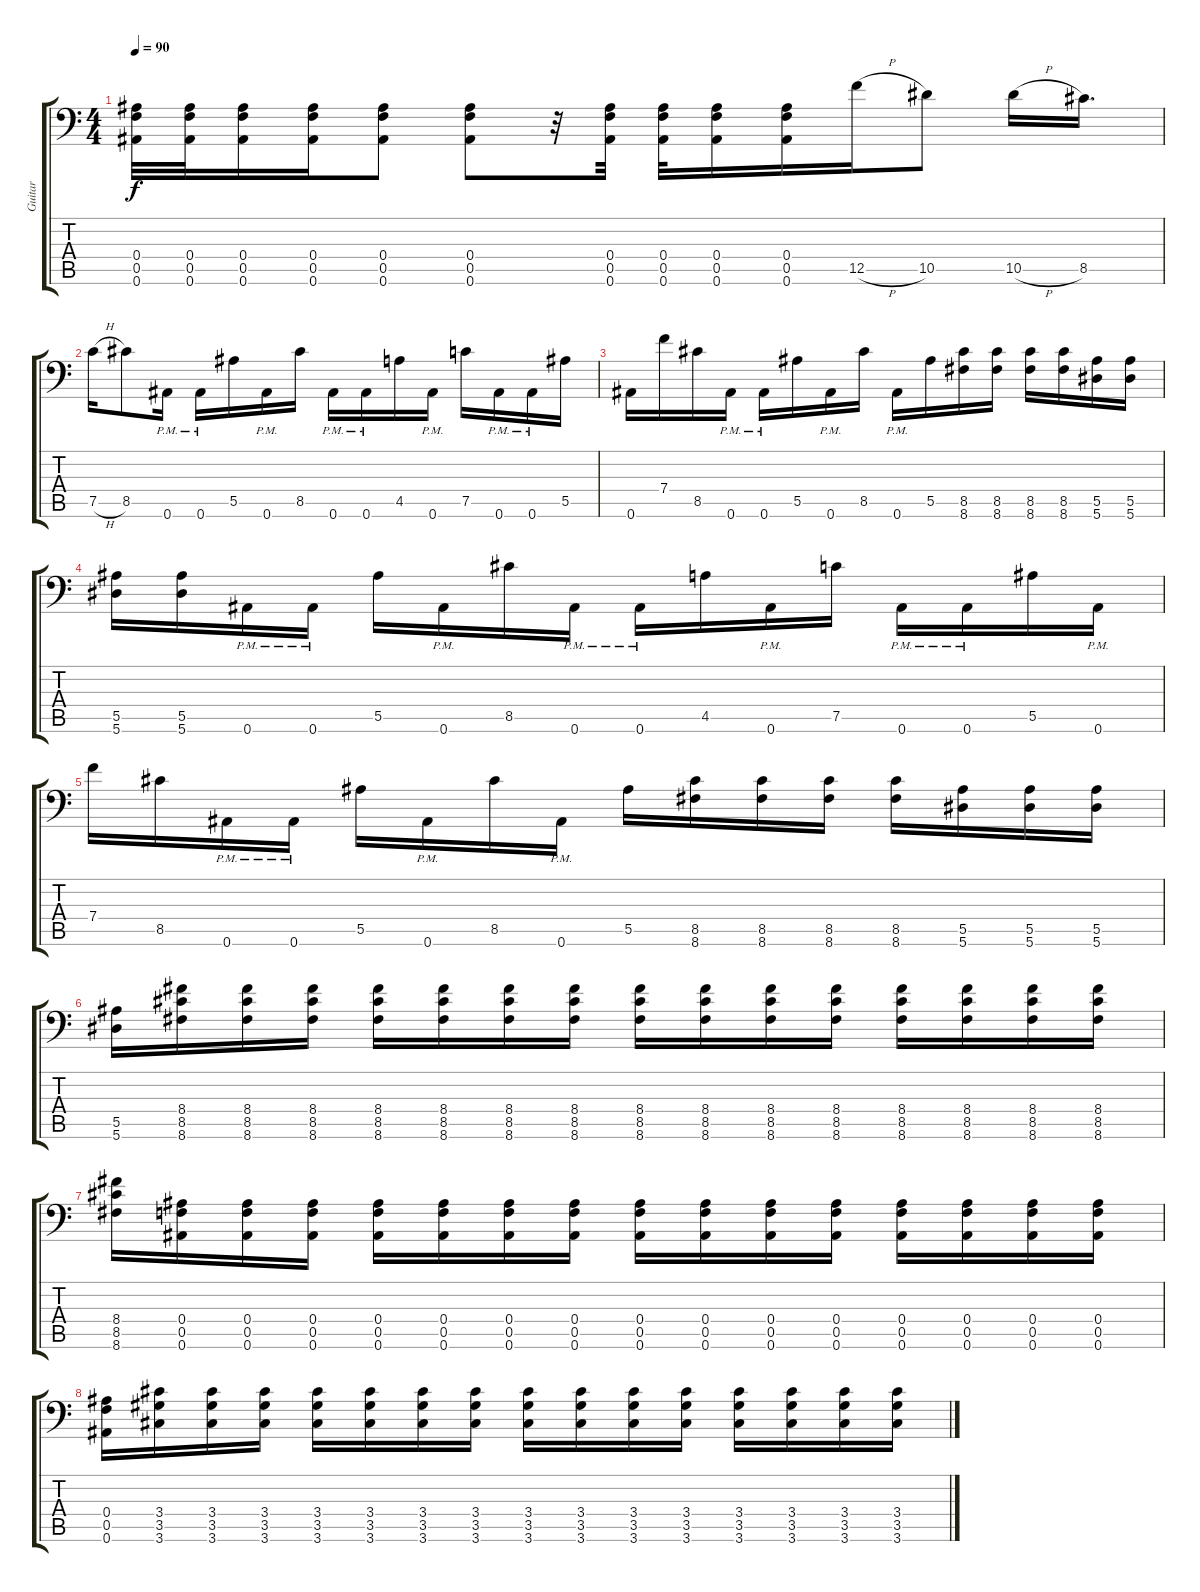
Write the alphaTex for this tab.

\track ("Guitar" "Guitar") {instrument distortionguitar}
\staff {score tabs}
\tuning (C4 G3 Eb3 Bb2 F2 Bb1) {hide}
\ts (4 4)
\tempo 90
\clef f4
\ks c
(0.4 0.5 0.6).32{dy f} (0.4 0.5 0.6).32 (0.4 0.5 0.6).16 (0.4 0.5 0.6).16 (0.4 0.5 0.6).8 (0.4 0.5 0.6).8 r.32 (0.4 0.5 0.6).32 (0.4 0.5 0.6).32 (0.4 0.5 0.6).16 (0.4 0.5 0.6).16 12.5{h}.16 10.5.8 10.5{h}.16 8.5.16{d} |
7.5{h}.16 8.5.8 0.6{pm}.16 0.6{pm}.16 5.5.16 0.6{pm}.16 8.5.16 0.6{pm}.16 0.6{pm}.16 4.5.16 0.6{pm}.16 7.5.16 0.6{pm}.16 0.6{pm}.16 5.5.16 |
0.6.16 7.4.16 8.5.16 0.6{pm}.16 0.6{pm}.16 5.5.16 0.6{pm}.16 8.5.16 0.6{pm}.16 5.5.16 (8.5 8.6).16 (8.5 8.6).16 (8.5 8.6).16 (8.5 8.6).16 (5.5 5.6).16 (5.5 5.6).16 |
(5.5 5.6).16 (5.5 5.6).16 0.6{pm}.16 0.6{pm}.16 5.5.16 0.6{pm}.16 8.5.16 0.6{pm}.16 0.6{pm}.16 4.5.16 0.6{pm}.16 7.5.16 0.6{pm}.16 0.6{pm}.16 5.5.16 0.6{pm}.16 |
7.4.16 8.5.16 0.6{pm}.16 0.6{pm}.16 5.5.16 0.6{pm}.16 8.5.16 0.6{pm}.16 5.5.16 (8.5 8.6).16 (8.5 8.6).16 (8.5 8.6).16 (8.5 8.6).16 (5.5 5.6).16 (5.5 5.6).16 (5.5 5.6).16 |
(5.5 5.6).16 (8.4 8.5 8.6).16 (8.4 8.5 8.6).16 (8.4 8.5 8.6).16 (8.4 8.5 8.6).16 (8.4 8.5 8.6).16 (8.4 8.5 8.6).16 (8.4 8.5 8.6).16 (8.4 8.5 8.6).16 (8.4 8.5 8.6).16 (8.4 8.5 8.6).16 (8.4 8.5 8.6).16 (8.4 8.5 8.6).16 (8.4 8.5 8.6).16 (8.4 8.5 8.6).16 (8.4 8.5 8.6).16 |
(8.4 8.5 8.6).16 (0.4 0.5 0.6).16 (0.4 0.5 0.6).16 (0.4 0.5 0.6).16 (0.4 0.5 0.6).16 (0.4 0.5 0.6).16 (0.4 0.5 0.6).16 (0.4 0.5 0.6).16 (0.4 0.5 0.6).16 (0.4 0.5 0.6).16 (0.4 0.5 0.6).16 (0.4 0.5 0.6).16 (0.4 0.5 0.6).16 (0.4 0.5 0.6).16 (0.4 0.5 0.6).16 (0.4 0.5 0.6).16 |
(0.4 0.5 0.6).16 (3.4 3.5 3.6).16 (3.4 3.5 3.6).16 (3.4 3.5 3.6).16 (3.4 3.5 3.6).16 (3.4 3.5 3.6).16 (3.4 3.5 3.6).16 (3.4 3.5 3.6).16 (3.4 3.5 3.6).16 (3.4 3.5 3.6).16 (3.4 3.5 3.6).16 (3.4 3.5 3.6).16 (3.4 3.5 3.6).16 (3.4 3.5 3.6).16 (3.4 3.5 3.6).16 (3.4 3.5 3.6).16
